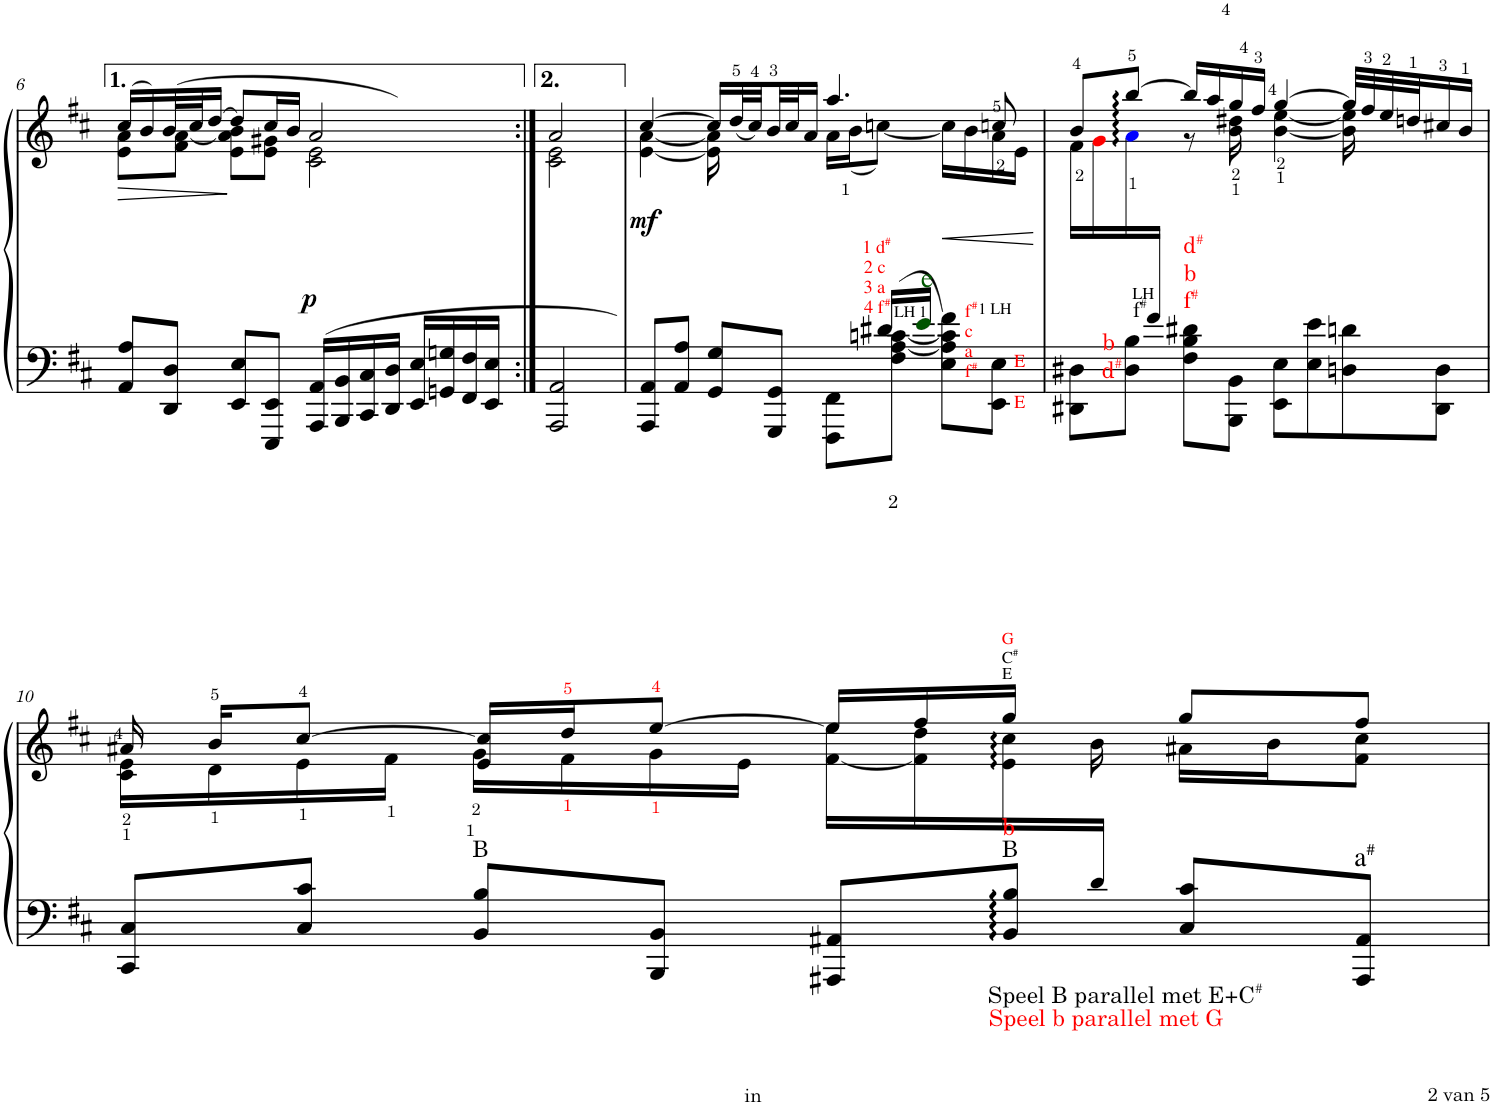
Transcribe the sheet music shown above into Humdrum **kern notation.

**kern	**kern	**dynam
*part1	*part1	*part1
*staff2	*staff1	*staff1/2
*I"Piano	*	*
*I'Pno.	*	*
!!LO:PB:g=z
*clefF4	*clefG2	*
*k[f#c#]	*k[f#c#]	*
*M4/4	*M4/4	*
*met(c)	*met(c)	*
=6	=6	=6
!	!	!LO:HP:b
*	*^	*
8AA/ 8A/L	(16cc#/LL	8e\ 8a\L	>
.	16b/)	.	.
8DD/ 8D/J	(32b/L	8f#\ [8a\J	.
.	32cc#/J)	.	.
.	[16dd/JJ	.	.
8EE/ 8E/L	8dd/L]	8e\ 8a\] 8b\L	.
8EEE/ 8EE/J	16cc#/L	8e\ 8g#X\J	]
.	16b/JJ	.	.
!	!	!	!LO:DY:a=2
16AAA/ 16AA/LL	2a/	2c#\ 2e\	p
16BBB/ 16BB/	.	.	.
16CC#/ 16C#/	.	.	.
16DD/ 16D/JJ	.	.	.
16EE/ 16E/LL	.	.	.
16GGn/ 16Gn/	.	.	.
16FF#/ 16F#/	.	.	.
16EE/ 16E/JJ	.	.	.
=7:|!	=7:|!	=7:|!	=7:|!
2AAA/ 2AA/	2a/	2c#\ 2e\	.
=8	=8	=8	=8
*^	*	*	*
!	!	!	!	!LO:DY:a=2
8AAA/ 8AA/L	8ryy	[4cc#/	[4e\ [4a\	mf
*v	*v	*	*	*
8AA/ 8A/J	.	.	.
8GG/ 8G/L	16cc#/LL]	16e\] 16a\]	.
.	(32dd/L	8.ryy	.
.	32cc#/)	.	.
8GGG/ 8GG/J	32b/	.	.
.	32cc#/J	.	.
.	16a/JJ	.	.
8FFF#\ 8FF#\L	4.aa/	16a\LL	.
.	.	(16b\J	.
*^	*	*	*
!LO:TX:a:color=#FF0000:t=1 d	!	!	!	!
!LO:TX:a:t=#	!	!	!	!
!LO:TX:a:t=2 c	!	!	!	!
!LO:TX:a:t=3 a	!	!	!	!
!LO:TX:a:t=4 f	!	!	!	!
!LO:TX:a:t=#	!	!	!	!
8F#\ [8A\ [8cn\J	16d#X/LL	.	[8ccn\J)	.
!	!LO:TX:a:color=#005500:t=e	!	!	!
!	!LO:TX:a:t=LH 1	!	!	!
.	16ei/JJ	.	.	.
!LO:TX:a:color=#FF0000:t=f	!	!	!	!
!LO:TX:a:t=#	!	!	!	!
!LO:TX:a:t=c	!	!	!	!
!LO:TX:a:t=a	!	!	!	!
!LO:TX:a:t=f	!	!	!	!
!LO:TX:a:t=#	!	!	!	!
!LO:TX:a:t=1 LH	!	!	!	!
8E\ 8A\] 8c\]L	4f#\	.	16cc\LL]	.
.	.	.	16b\	.
!LO:TX:a:color=#FF0000:t=E	!	!	!	!
!LO:TX:a:t=E	!	!	!	!
8EE\ 8E\J	.	8ccn/	16a\	.
.	.	.	16e\JJ	.
=9	=9	=9	=9	=9
8.ryy	8DD#X\ 8D#X\L	8b/L	16f#\LL	.
.	.	.	16gj\	.
!	!LO:TX:a:color=#FF0000:t=b	!	!	!
!	!LO:TX:a:t=d	!	!	!
!	!LO:TX:a:t=#	!	!	!
.	8D#\ 8B\J	[8bb/J	16aZ\	.
!	!	!	!LO:TX:b:t=f	!
!	!	!	!LO:TX:b:t=#	!
!	!	!	!LO:TX:b:t=LH	!
16f#/JJ	.	.	16ryy	.
!LO:TX:a:color=#FF0000:t=d	!	!	!	!
!LO:TX:a:t=#	!	!	!	!
!LO:TX:a:t=b	!	!	!	!
!LO:TX:a:t=f	!	!	!	!
!LO:TX:a:t=#	!	!	!	!
2.ryy	8F#\ 8B\ 8d#X\L	16bb/LL]	8r	.
.	.	16aa/	.	.
.	8BBB\ 8BB\J	16gg/	16b\ 16dd#X\	.
.	.	16ff#/JJ	16ryy	.
.	8EE\ 8E\L	[4gg/	[4b\ [4ee\	.
.	8E\ 8e\	.	.	.
.	8Dn\ 8dn\	32gg/LLL]	16b\] 16ee\]	.
.	.	32ff#/	.	.
.	.	32ee/	8.ryy	.
.	.	32ddn/J	.	.
.	8DD#\ 8D\J	16cc#X/	.	.
.	.	16b/JJ	.	.
!!LO:LB:g=z
=10	=10	=10	=10	=10
*	*	*	*^	*
8.ryy	8CC#/ 8C#/L	16ryy	16c#\ 16e\LL	16a#X/	.
.	.	16b/KL	16d\	2...ryy	.
.	8C#/ 8c#/J	[8cc#/J	16e\	.	.
.	.	.	16f#\JJ	.	.
!	!LO:TX:a:t=B	!	!	!	!
.	8BB/ 8B/L	16e/ 16cc#/]LL	16g\LL	.	.
.	.	16dd/J	16f#\	.	.
.	8BBB/ 8BB/J	[8ee/J	16g\	.	.
.	.	.	16e\JJ	.	.
.	8AAA#X/ 8AA#X/L	[16f#\ 16ee\]LL	16ee/LL	.	.
.	.	16f#\] 16dd\	16ff#/	.	.
!	!	!LO:TX:a:t=E	!	!	!
!	!	!LO:TX:a:t=C	!	!	!
!	!	!LO:TX:a:t=#	!	!	!
!	!	!LO:TX:a:color=#FF0000:t=G	!	!	!
!	!LO:TX:a:t=B	!	!	!	!
!	!LO:TX:a:color=#FF0000:t=b	!	!	!	!
!	!LO:TX:b:t=Speel B parallel met E+C	!	!	!	!
!	!LO:TX:b:t=#	!	!	!	!
!	!LO:TX:b:color=#FF0000:t=Speel b parallel met G	!	!	!	!
.	8BB/: 8B/:J	16e\ 16cc#\	16gg/JJ	.	.
16d/JJ	.	16ryy	16b\	.	.
4ryy	8C#/ 8c#/L	8gg/L	16a#X\LL	.	.
.	.	.	16b\J	.	.
!	!LO:TX:a:t=a	!	!	!	!
!	!LO:TX:a:t=#	!	!	!	!
.	8AAA#/ 8AA#/J	8ff#/J	8f#\ 8cc#\J	.	.
*v	*v	*	*	*	*
*	*v	*v	*v	*
=	=	=
*-	*-	*-
